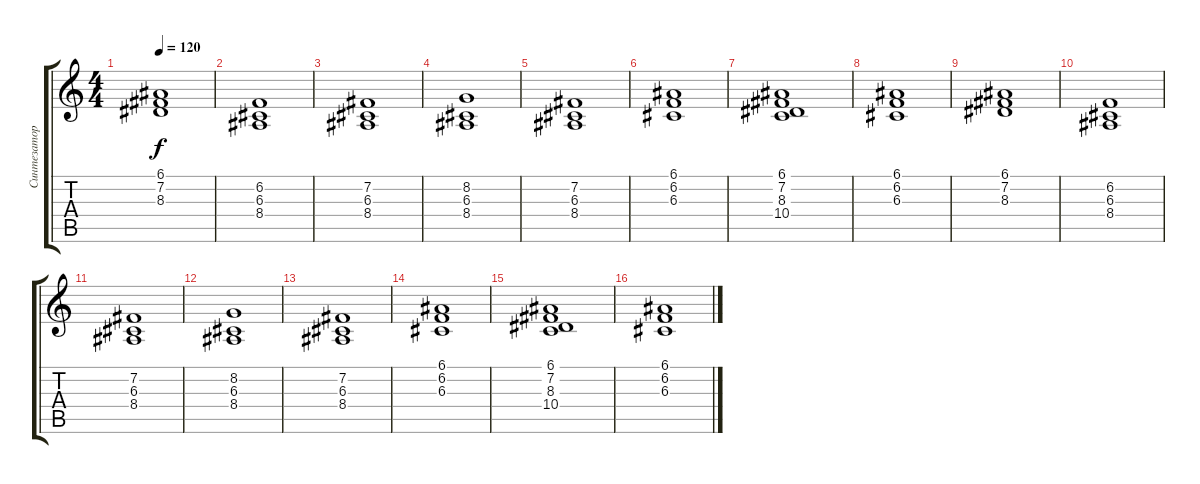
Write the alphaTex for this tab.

\track ("Синтезатор" "Синтезатор") {instrument stringensemble2}
\staff {score tabs}
\tuning (E4 B3 G3 D3 A2 E2) {hide}
\ts (4 4)
\tempo 120
\clef g2
\ks c
(6.1 7.2 8.3).1{dy f} |
(6.2 6.3 8.4).1 |
(7.2 6.3 8.4).1 |
(8.2 6.3 8.4).1 |
(7.2 6.3 8.4).1 |
(6.1 6.2 6.3).1 |
(6.1 7.2 8.3 10.4).1 |
(6.1 6.2 6.3).1 |
(6.1 7.2 8.3).1 |
(6.2 6.3 8.4).1 |
(7.2 6.3 8.4).1 |
(8.2 6.3 8.4).1 |
(7.2 6.3 8.4).1 |
(6.1 6.2 6.3).1 |
(6.1 7.2 8.3 10.4).1 |
(6.1 6.2 6.3).1
